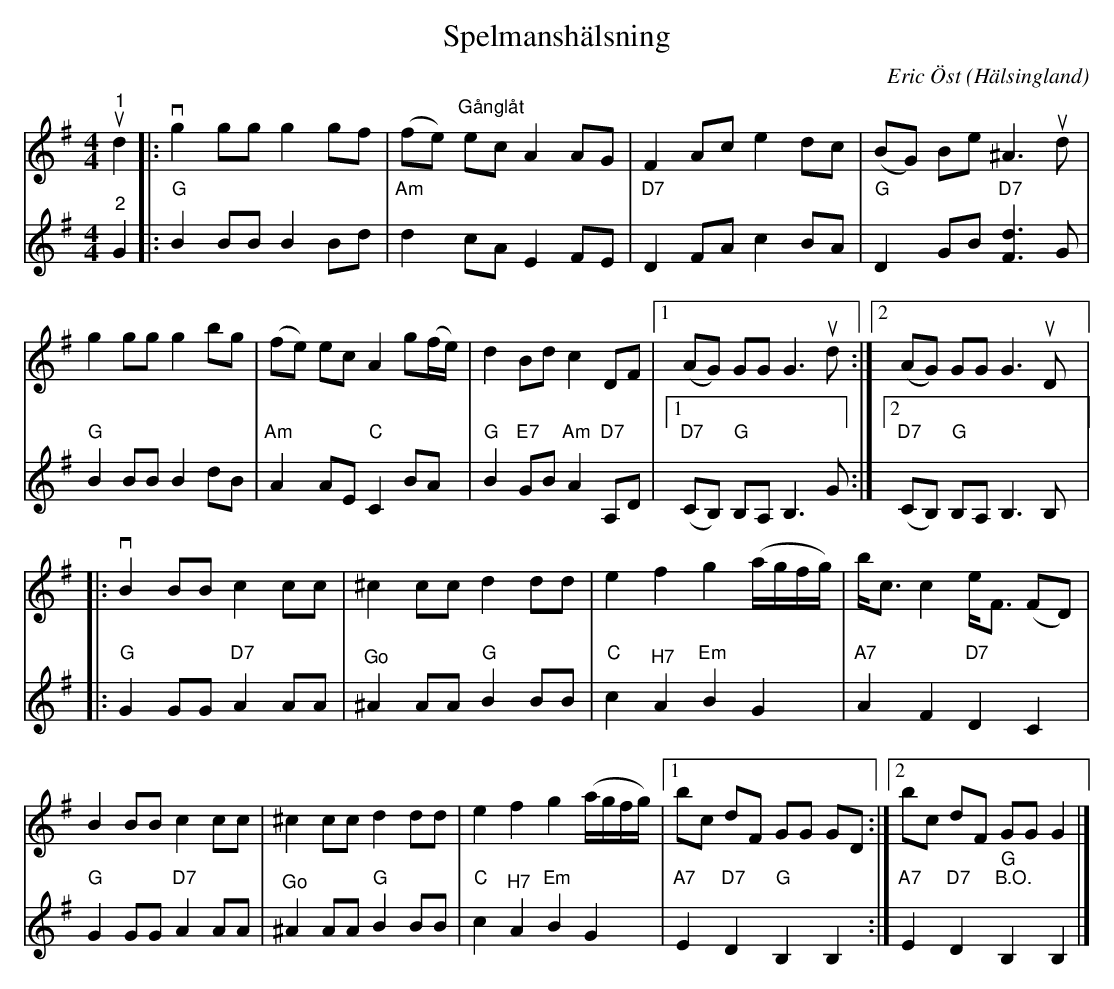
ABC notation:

X:1
T:Spelmanshälsning
C:Eric Öst
O:Hälsingland
L:1/8
M:4/4
K:G
V:1
"^1"u d2 |:v g2 gg g2 gf | (fe)"^Gånglåt" ec A2 AG | F2 Ac e2 dc | (BG) Be ^A3u d |
g2 gg g2 bg | (fe) ec A2 g(f/e/) | d2 Bd c2 DF |1 (AG) GG G3u d :|2 (AG) GG G3u D |:
v B2 BB c2 cc | ^c2 cc d2 dd | e2 f2 g2 (a/g/f/g/) | b<c c2 e<F (FD) |
B2 BB c2 cc | ^c2 cc d2 dd | e2 f2 g2 (a/g/f/g/) |1 bc dF GG GD :|2 bc dF GG G2 |]
V:2
"^2" G2 |:"G" B2 BB B2 Bd |"Am" d2 cA E2 FE |"D7" D2 FA c2 BA |"G" D2 GB"D7" [Fd]3 G |
"G" B2 BB B2 dB |"Am" A2 AE"C" C2 BA |"G" B2"E7" GB"Am" A2"D7" A,D |1 "D7" (CB,)"G" B,A, B,3 G :|2"D7" (CB,)"G" B,A, B,3 B, |:
"G" G2 GG"D7" A2 AA | "^Go" ^A2 AA"G" B2 BB |"C" c2"^H7" A2"Em" B2 G2 |"A7" A2 F2"D7" D2 C2 |
"G" G2 GG"D7" A2 AA | "^Go" ^A2 AA"G" B2 BB |"C" c2"^H7" A2"Em" B2 G2 |"A7" E2"D7" D2"G" B,2 B,2 :| "A7" E2"D7" D2"G" "^B.O." B,2 B,2 |]
